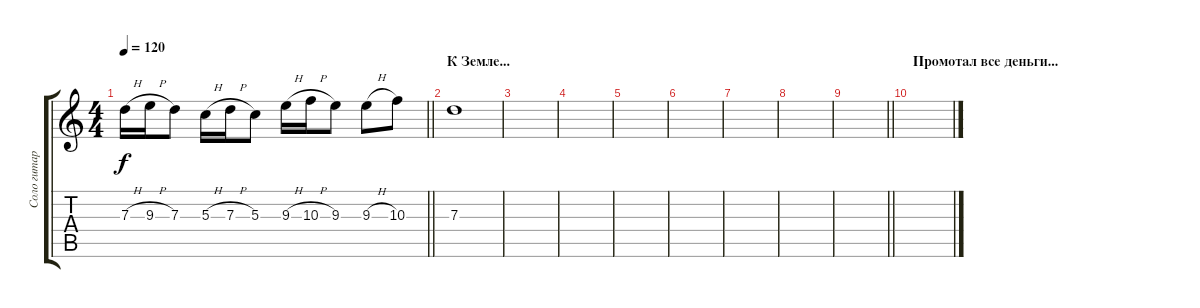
\track ("Соло гитара" "Соло гитар") {instrument acousticguitarsteel}
\staff {score tabs}
\tuning (E4 B3 G3 D3 A2 E2) {hide}
\ts (4 4)
\tempo 120
\clef g2
\barLineRight lightlight
\ks c
7.3{h}.16{dy f} 9.3{h}.16 7.3.8 5.3{h}.16 7.3{h}.16 5.3.8 9.3{h}.16 10.3{h}.16 9.3.8 9.3{h}.8 10.3.8 |
\section ("" "К Земле...")
7.3.1 |
|
|
|
|
|
|
\barLineRight lightlight
|
\section ("" "Промотал все деньги...")
